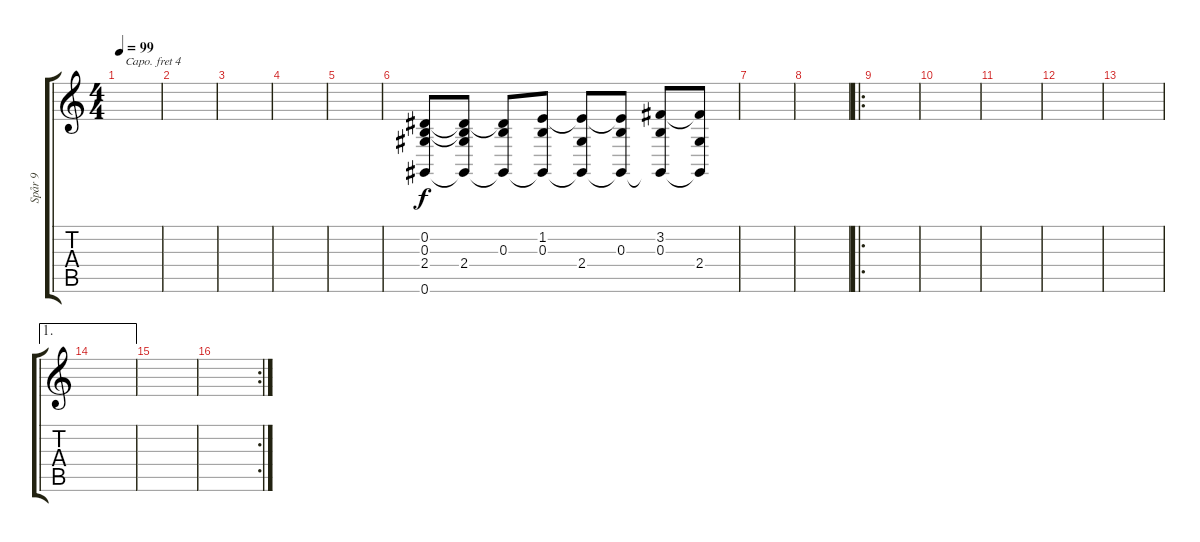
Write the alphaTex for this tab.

\track ("Spår 9" "Spår 9") {instrument musicbox}
\staff {score tabs}
\capo 4
\tuning (E4 B3 G3 D3 A2 E2) {hide}
\ts (4 4)
\tempo 99
\clef g2
\ks c
|
|
|
|
|
(0.2 0.3 2.4 0.6).8 (0.2{t} 0.3{t} 2.4 0.6{t}).8 (0.2{t} 0.3 0.6{t}).8 (1.2 0.3 0.6{t}).8 (1.2{t} 2.4 0.6{t}).8 (1.2{t} 0.3 0.6{t}).8 (3.2 0.3 0.6{t}).8 (3.2{t} 2.4 0.6{t}).8 |
|
|
\ro
|
|
|
|
|
\ae 1
|
|
\rc 2
